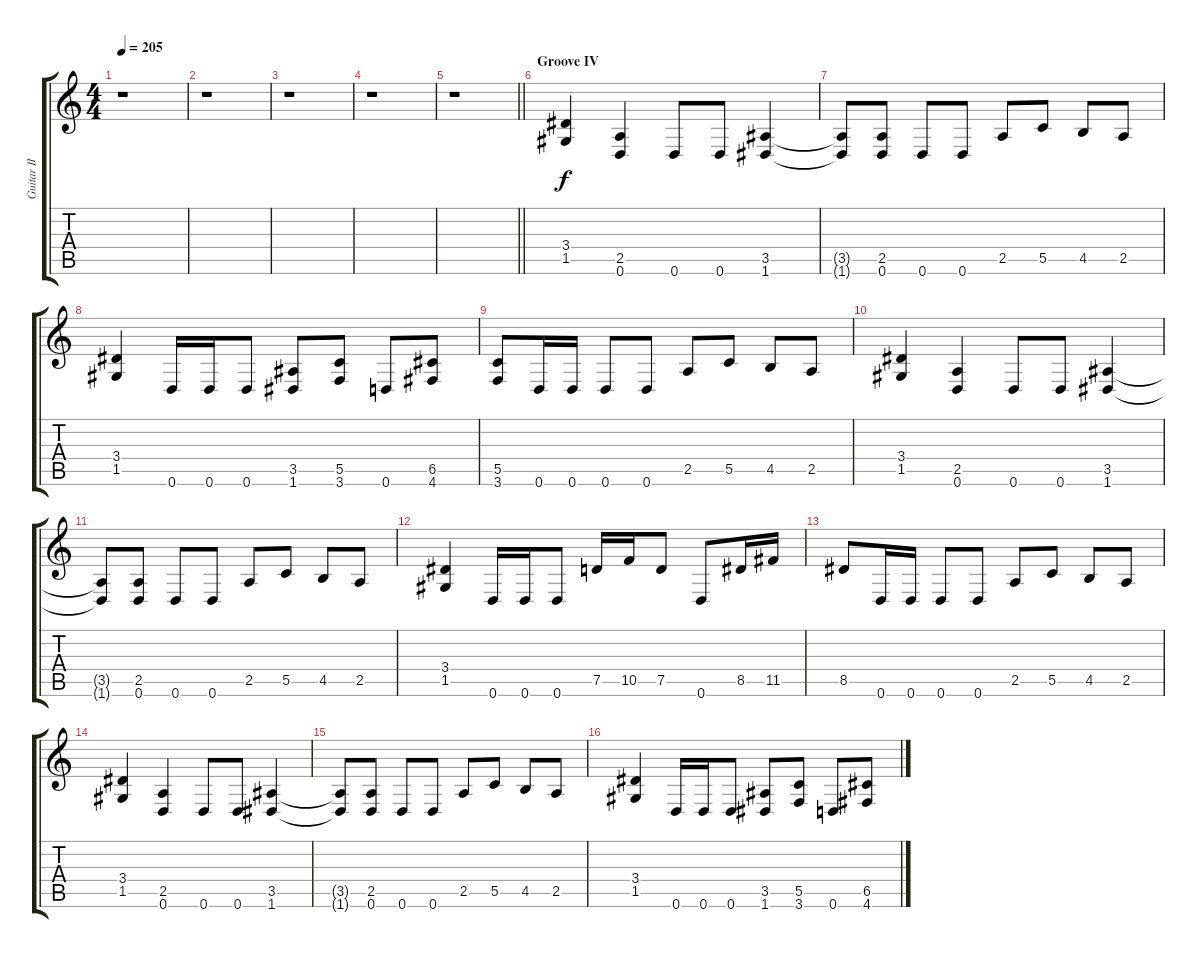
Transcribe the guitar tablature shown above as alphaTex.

\track ("Guitar II" "Guitar II") {instrument distortionguitar}
\staff {score tabs}
\tuning (D4 A3 F3 C3 G2 D2) {hide}
\ts (4 4)
\tempo 205
\clef g2
\ks c
r.1{dy f} |
r.1 |
r.1 |
r.1 |
\barLineRight lightlight
r.1 |
\section ("" "Groove IV")
(3.4 1.5).4 (2.5 0.6).4 0.6.8 0.6.8 (3.5 1.6).4 |
(3.5{t} 1.6{t}).8 (2.5 0.6).8 0.6.8 0.6.8 2.5.8 5.5.8 4.5.8 2.5.8 |
(3.4 1.5).4 0.6.16 0.6.16 0.6.8 (3.5 1.6).8 (5.5 3.6).8 0.6.8 (6.5 4.6).8 |
(5.5 3.6).8 0.6.16 0.6.16 0.6.8 0.6.8 2.5.8 5.5.8 4.5.8 2.5.8 |
(3.4 1.5).4 (2.5 0.6).4 0.6.8 0.6.8 (3.5 1.6).4 |
(3.5{t} 1.6{t}).8 (2.5 0.6).8 0.6.8 0.6.8 2.5.8 5.5.8 4.5.8 2.5.8 |
(3.4 1.5).4 0.6.16 0.6.16 0.6.8 7.5.16 10.5.16 7.5.8 0.6.8 8.5.16 11.5.16 |
8.5.8 0.6.16 0.6.16 0.6.8 0.6.8 2.5.8 5.5.8 4.5.8 2.5.8 |
(3.4 1.5).4 (2.5 0.6).4 0.6.8 0.6.8 (3.5 1.6).4 |
(3.5{t} 1.6{t}).8 (2.5 0.6).8 0.6.8 0.6.8 2.5.8 5.5.8 4.5.8 2.5.8 |
(3.4 1.5).4 0.6.16 0.6.16 0.6.8 (3.5 1.6).8 (5.5 3.6).8 0.6.8 (6.5 4.6).8
